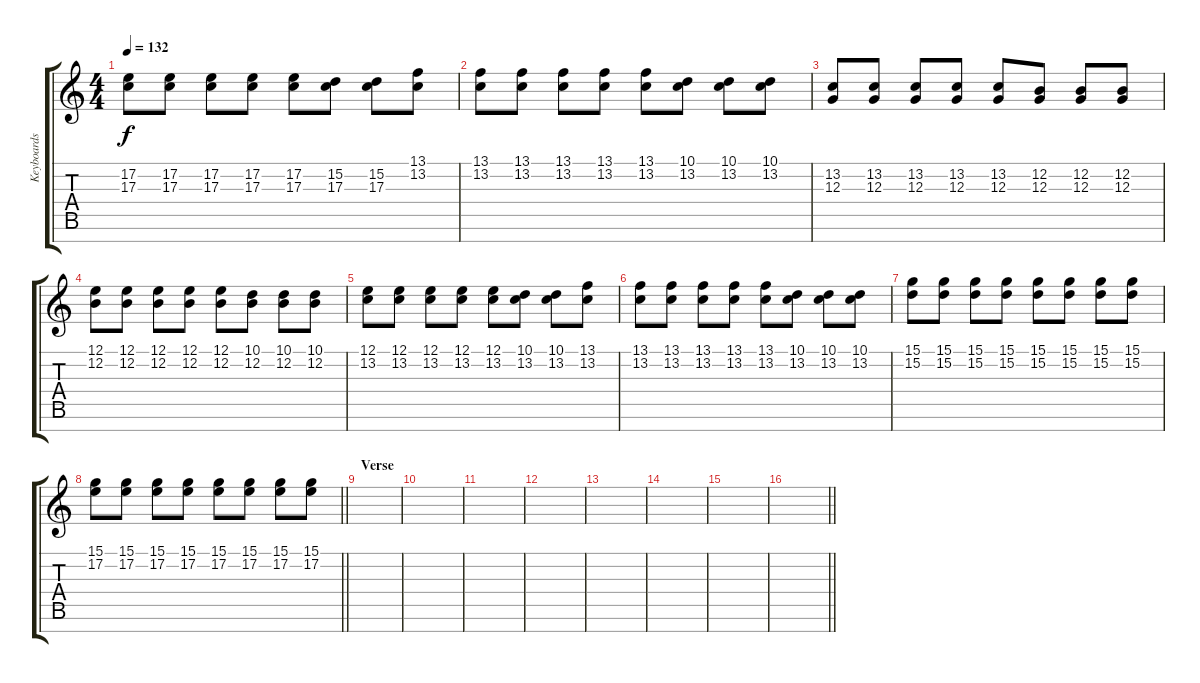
\track ("Keyboards" "Keyboards") {instrument lead2sawtooth}
\staff {score tabs}
\tuning (E4 B3 G3 D3 A2 E2 B1) {hide}
\ts (4 4)
\tempo 132
\clef g2
\ks c
(17.2 17.3).8{dy f} (17.2 17.3).8 (17.2 17.3).8 (17.2 17.3).8 (17.2 17.3).8 (15.2 17.3).8 (15.2 17.3).8 (13.1 13.2).8 |
(13.1 13.2).8 (13.1 13.2).8 (13.1 13.2).8 (13.1 13.2).8 (13.1 13.2).8 (10.1 13.2).8 (10.1 13.2).8 (10.1 13.2).8 |
(13.2 12.3).8 (13.2 12.3).8 (13.2 12.3).8 (13.2 12.3).8 (13.2 12.3).8 (12.2 12.3).8 (12.2 12.3).8 (12.2 12.3).8 |
(12.1 12.2).8 (12.1 12.2).8 (12.1 12.2).8 (12.1 12.2).8 (12.1 12.2).8 (10.1 12.2).8 (10.1 12.2).8 (10.1 12.2).8 |
(12.1 13.2).8 (12.1 13.2).8 (12.1 13.2).8 (12.1 13.2).8 (12.1 13.2).8 (10.1 13.2).8 (10.1 13.2).8 (13.1 13.2).8 |
(13.1 13.2).8 (13.1 13.2).8 (13.1 13.2).8 (13.1 13.2).8 (13.1 13.2).8 (10.1 13.2).8 (10.1 13.2).8 (10.1 13.2).8 |
(15.1 15.2).8 (15.1 15.2).8 (15.1 15.2).8 (15.1 15.2).8 (15.1 15.2).8 (15.1 15.2).8 (15.1 15.2).8 (15.1 15.2).8 |
\barLineRight lightlight
(15.1 17.2).8 (15.1 17.2).8 (15.1 17.2).8 (15.1 17.2).8 (15.1 17.2).8 (15.1 17.2).8 (15.1 17.2).8 (15.1 17.2).8 |
\section ("" "Verse")
|
|
|
|
|
|
|
\barLineRight lightlight
